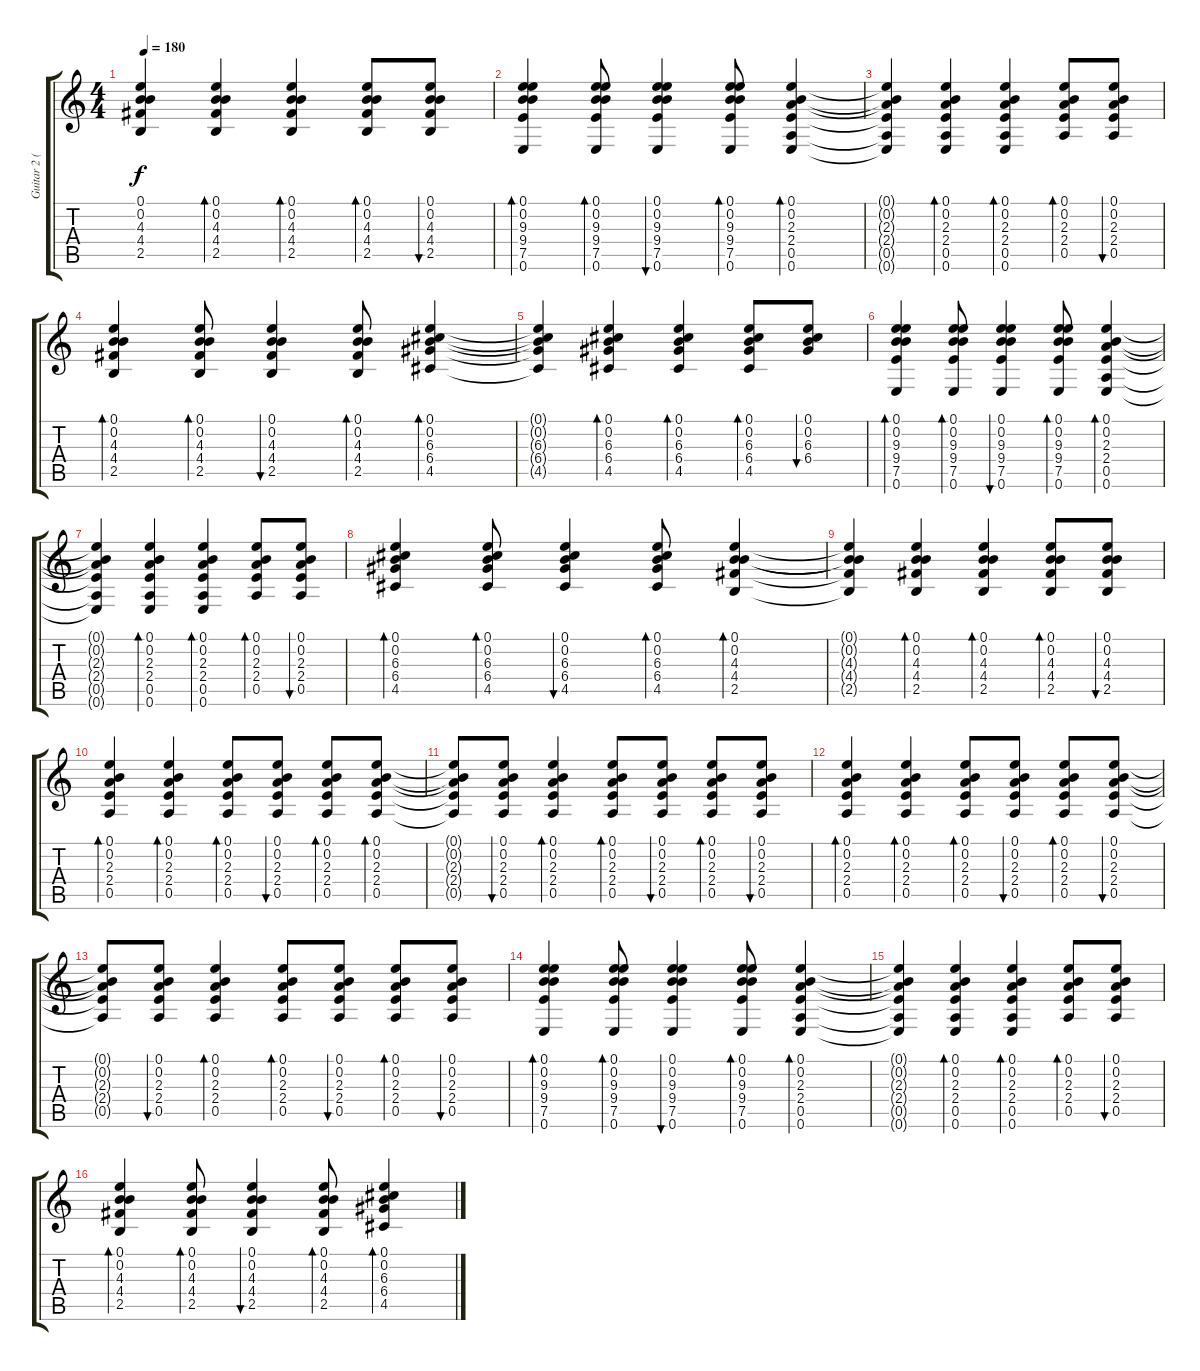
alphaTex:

\track ("Guitar 2 (Kenny)" "Guitar 2 (") {instrument acousticguitarsteel}
\staff {score tabs}
\tuning (E4 B3 G3 D3 A2 E2) {hide}
\ts (4 4)
\tempo 180
\clef g2
\ks c
(0.1{t} 0.2{t} 4.3{t} 4.4{t} 2.5{t}).4{dy f} (0.1 0.2 4.3 4.4 2.5).4{bd 120} (0.1 0.2 4.3 4.4 2.5).4{bd 120} (0.1 0.2 4.3 4.4 2.5).8{bd 120} (0.1 0.2 4.3 4.4 2.5).8{bu 120} |
(0.1 0.2 9.3 9.4 7.5 0.6).4{bd 120} (0.1 0.2 9.3 9.4 7.5 0.6).8{bd 120} (0.1 0.2 9.3 9.4 7.5 0.6).4{bu 120} (0.1 0.2 9.3 9.4 7.5 0.6).8{bd 120} (0.1 0.2 2.3 2.4 0.5 0.6).4{bd 120} |
(0.1{t} 0.2{t} 2.3{t} 2.4{t} 0.5{t} 0.6{t}).4 (0.1 0.2 2.3 2.4 0.5 0.6).4{bd 120} (0.1 0.2 2.3 2.4 0.5 0.6).4{bd 120} (0.1 0.2 2.3 2.4 0.5).8{bd 120} (0.1 0.2 2.3 2.4 0.5).8{bu 120} |
(0.1 0.2 4.3 4.4 2.5).4{bd 120} (0.1 0.2 4.3 4.4 2.5).8{bd 120} (0.1 0.2 4.3 4.4 2.5).4{bu 120} (0.1 0.2 4.3 4.4 2.5).8{bd 120} (0.1 0.2 6.3 6.4 4.5).4{bd 120} |
(0.1{t} 0.2{t} 6.3{t} 6.4{t} 4.5{t}).4 (0.1 0.2 6.3 6.4 4.5).4{bd 120} (0.1 0.2 6.3 6.4 4.5).4{bd 120} (0.1 0.2 6.3 6.4 4.5).8{bd 120} (0.1 0.2 6.3 6.4).8{bu 120} |
(0.1 0.2 9.3 9.4 7.5 0.6).4{bd 120} (0.1 0.2 9.3 9.4 7.5 0.6).8{bd 120} (0.1 0.2 9.3 9.4 7.5 0.6).4{bu 120} (0.1 0.2 9.3 9.4 7.5 0.6).8{bd 120} (0.1 0.2 2.3 2.4 0.5 0.6).4{bd 120} |
(0.1{t} 0.2{t} 2.3{t} 2.4{t} 0.5{t} 0.6{t}).4 (0.1 0.2 2.3 2.4 0.5 0.6).4{bd 120} (0.1 0.2 2.3 2.4 0.5 0.6).4{bd 120} (0.1 0.2 2.3 2.4 0.5).8{bd 120} (0.1 0.2 2.3 2.4 0.5).8{bu 120} |
(0.1 0.2 6.3 6.4 4.5).4{bd 120} (0.1 0.2 6.3 6.4 4.5).8{bd 120} (0.1 0.2 6.3 6.4 4.5).4{bu 120} (0.1 0.2 6.3 6.4 4.5).8{bd 120} (0.1 0.2 4.3 4.4 2.5).4{bd 120} |
(0.1{t} 0.2{t} 4.3{t} 4.4{t} 2.5{t}).4 (0.1 0.2 4.3 4.4 2.5).4{bd 120} (0.1 0.2 4.3 4.4 2.5).4{bd 120} (0.1 0.2 4.3 4.4 2.5).8{bd 120} (0.1 0.2 4.3 4.4 2.5).8{bu 120} |
(0.1 0.2 2.3 2.4 0.5).4{bd 120} (0.1 0.2 2.3 2.4 0.5).4{bd 120} (0.1 0.2 2.3 2.4 0.5).8{bd 120} (0.1 0.2 2.3 2.4 0.5).8{bu 120} (0.1 0.2 2.3 2.4 0.5).8{bd 120} (0.1 0.2 2.3 2.4 0.5).8{bd 120} |
(0.1{t} 0.2{t} 2.3{t} 2.4{t} 0.5{t}).8 (0.1 0.2 2.3 2.4 0.5).8{bu 120} (0.1 0.2 2.3 2.4 0.5).4{bd 120} (0.1 0.2 2.3 2.4 0.5).8{bd 120} (0.1 0.2 2.3 2.4 0.5).8{bu 120} (0.1 0.2 2.3 2.4 0.5).8{bd 120} (0.1 0.2 2.3 2.4 0.5).8{bu 120} |
(0.1 0.2 2.3 2.4 0.5).4{bd 120} (0.1 0.2 2.3 2.4 0.5).4{bd 120} (0.1 0.2 2.3 2.4 0.5).8{bd 120} (0.1 0.2 2.3 2.4 0.5).8{bu 120} (0.1 0.2 2.3 2.4 0.5).8{bd 120} (0.1 0.2 2.3 2.4 0.5).8{bu 120} |
(0.1{t} 0.2{t} 2.3{t} 2.4{t} 0.5{t}).8 (0.1 0.2 2.3 2.4 0.5).8{bu 120} (0.1 0.2 2.3 2.4 0.5).4{bd 120} (0.1 0.2 2.3 2.4 0.5).8{bd 120} (0.1 0.2 2.3 2.4 0.5).8{bu 120} (0.1 0.2 2.3 2.4 0.5).8{bd 120} (0.1 0.2 2.3 2.4 0.5).8{bu 120} |
(0.1 0.2 9.3 9.4 7.5 0.6).4{bd 120} (0.1 0.2 9.3 9.4 7.5 0.6).8{bd 120} (0.1 0.2 9.3 9.4 7.5 0.6).4{bu 120} (0.1 0.2 9.3 9.4 7.5 0.6).8{bd 120} (0.1 0.2 2.3 2.4 0.5 0.6).4{bd 120} |
(0.1{t} 0.2{t} 2.3{t} 2.4{t} 0.5{t} 0.6{t}).4 (0.1 0.2 2.3 2.4 0.5 0.6).4{bd 120} (0.1 0.2 2.3 2.4 0.5 0.6).4{bd 120} (0.1 0.2 2.3 2.4 0.5).8{bd 120} (0.1 0.2 2.3 2.4 0.5).8{bu 120} |
(0.1 0.2 4.3 4.4 2.5).4{bd 120} (0.1 0.2 4.3 4.4 2.5).8{bd 120} (0.1 0.2 4.3 4.4 2.5).4{bu 120} (0.1 0.2 4.3 4.4 2.5).8{bd 120} (0.1 0.2 6.3 6.4 4.5).4{bd 120}
